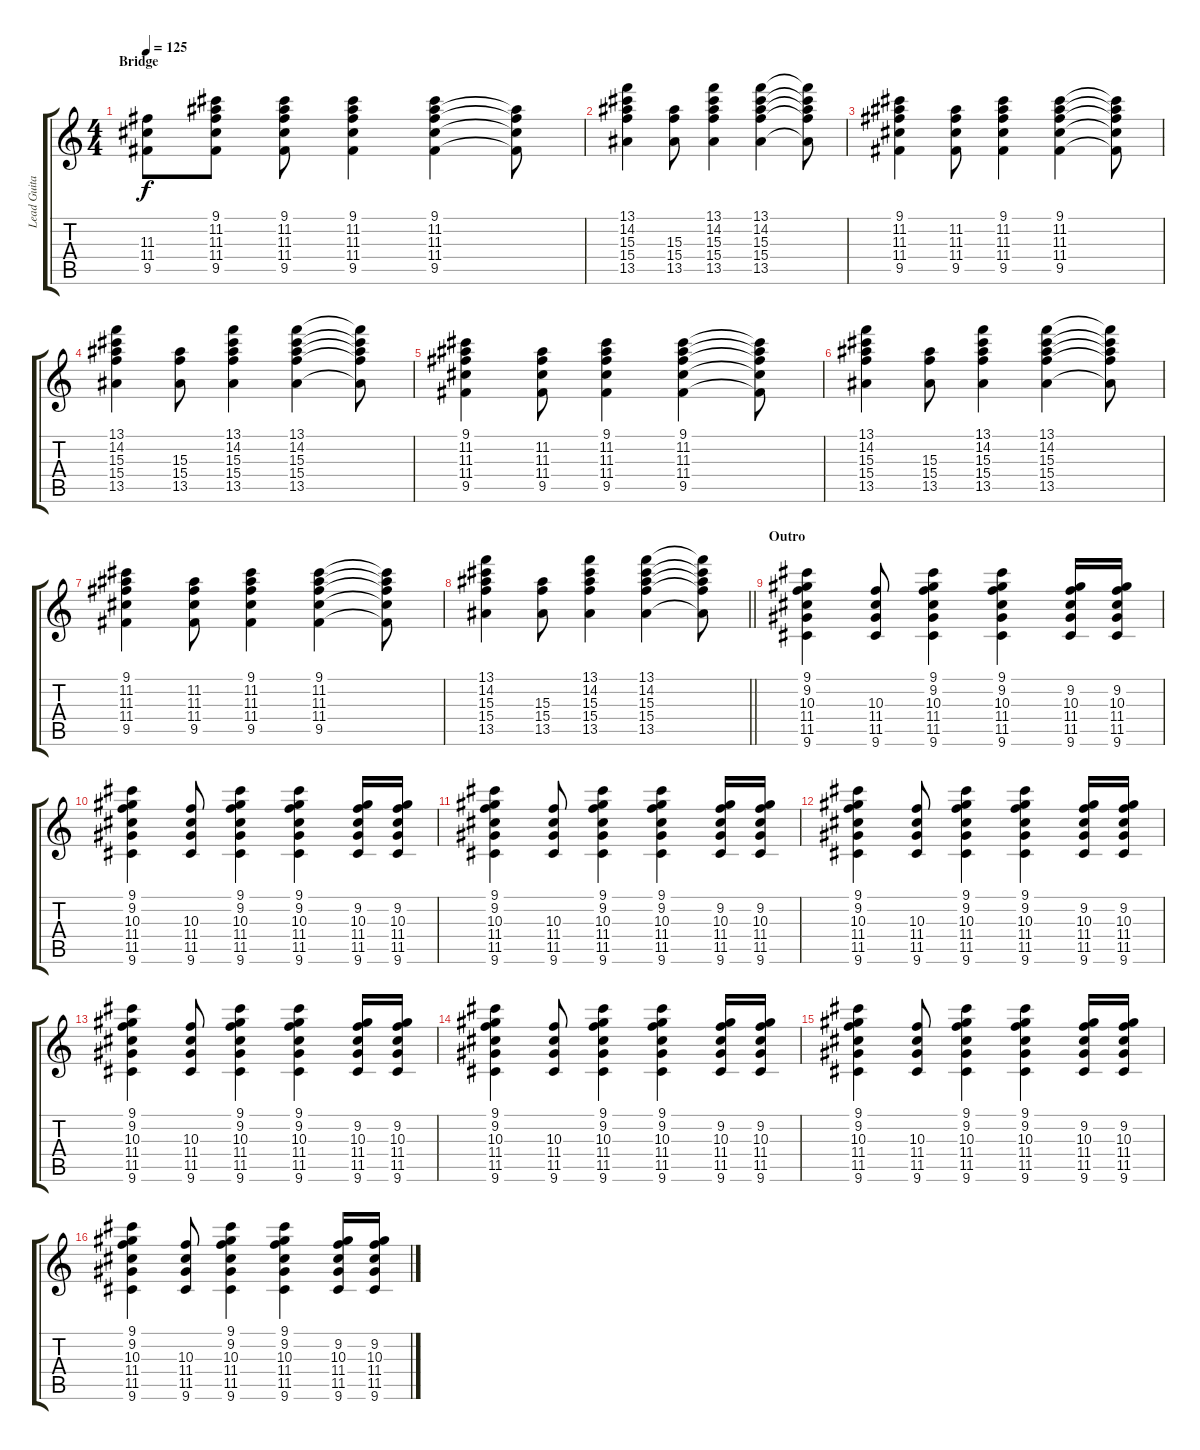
\track ("Lead Guitar" "Lead Guita") {instrument overdrivenguitar}
\staff {score tabs}
\tuning (E4 B3 G3 D3 A2 E2) {hide}
\ts (4 4)
\section ("" "Bridge")
\tempo 125
\clef g2
\ks c
(11.3 11.4 9.5).8{dy f} (9.1 11.2 11.3 11.4 9.5).8 (9.1 11.2 11.3 11.4 9.5).8 (9.1 11.2 11.3 11.4 9.5).4 (9.1 11.2 11.3 11.4 9.5).4 (11.2{t} 11.3{t} 11.4{t} 9.5{t}).8 |
(13.1 14.2 15.3 15.4 13.5).4 (15.3 15.4 13.5).8 (13.1 14.2 15.3 15.4 13.5).4 (13.1 14.2 15.3 15.4 13.5).4 (13.1{t} 14.2{t} 15.3{t} 15.4{t} 13.5{t}).8 |
(9.1 11.2 11.3 11.4 9.5).4 (11.2 11.3 11.4 9.5).8 (9.1 11.2 11.3 11.4 9.5).4 (9.1 11.2 11.3 11.4 9.5).4 (9.1{t} 11.2{t} 11.3{t} 11.4{t} 9.5{t}).8 |
(13.1 14.2 15.3 15.4 13.5).4 (15.3 15.4 13.5).8 (13.1 14.2 15.3 15.4 13.5).4 (13.1 14.2 15.3 15.4 13.5).4 (13.1{t} 14.2{t} 15.3{t} 15.4{t} 13.5{t}).8 |
(9.1 11.2 11.3 11.4 9.5).4 (11.2 11.3 11.4 9.5).8 (9.1 11.2 11.3 11.4 9.5).4 (9.1 11.2 11.3 11.4 9.5).4 (9.1{t} 11.2{t} 11.3{t} 11.4{t} 9.5{t}).8 |
(13.1 14.2 15.3 15.4 13.5).4 (15.3 15.4 13.5).8 (13.1 14.2 15.3 15.4 13.5).4 (13.1 14.2 15.3 15.4 13.5).4 (13.1{t} 14.2{t} 15.3{t} 15.4{t} 13.5{t}).8 |
(9.1 11.2 11.3 11.4 9.5).4 (11.2 11.3 11.4 9.5).8 (9.1 11.2 11.3 11.4 9.5).4 (9.1 11.2 11.3 11.4 9.5).4 (9.1{t} 11.2{t} 11.3{t} 11.4{t} 9.5{t}).8 |
\barLineRight lightlight
(13.1 14.2 15.3 15.4 13.5).4 (15.3 15.4 13.5).8 (13.1 14.2 15.3 15.4 13.5).4 (13.1 14.2 15.3 15.4 13.5).4 (13.1{t} 14.2{t} 15.3{t} 15.4{t} 13.5{t}).8 |
\section ("" "Outro")
(9.1 9.2 10.3 11.4 11.5 9.6).4 (10.3 11.4 11.5 9.6).8 (9.1 9.2 10.3 11.4 11.5 9.6).4 (9.1 9.2 10.3 11.4 11.5 9.6).4 (9.2 10.3 11.4 11.5 9.6).16 (9.2 10.3 11.4 11.5 9.6).16 |
(9.1 9.2 10.3 11.4 11.5 9.6).4 (10.3 11.4 11.5 9.6).8 (9.1 9.2 10.3 11.4 11.5 9.6).4 (9.1 9.2 10.3 11.4 11.5 9.6).4 (9.2 10.3 11.4 11.5 9.6).16 (9.2 10.3 11.4 11.5 9.6).16 |
(9.1 9.2 10.3 11.4 11.5 9.6).4 (10.3 11.4 11.5 9.6).8 (9.1 9.2 10.3 11.4 11.5 9.6).4 (9.1 9.2 10.3 11.4 11.5 9.6).4 (9.2 10.3 11.4 11.5 9.6).16 (9.2 10.3 11.4 11.5 9.6).16 |
(9.1 9.2 10.3 11.4 11.5 9.6).4 (10.3 11.4 11.5 9.6).8 (9.1 9.2 10.3 11.4 11.5 9.6).4 (9.1 9.2 10.3 11.4 11.5 9.6).4 (9.2 10.3 11.4 11.5 9.6).16 (9.2 10.3 11.4 11.5 9.6).16 |
(9.1 9.2 10.3 11.4 11.5 9.6).4 (10.3 11.4 11.5 9.6).8 (9.1 9.2 10.3 11.4 11.5 9.6).4 (9.1 9.2 10.3 11.4 11.5 9.6).4 (9.2 10.3 11.4 11.5 9.6).16 (9.2 10.3 11.4 11.5 9.6).16 |
(9.1 9.2 10.3 11.4 11.5 9.6).4 (10.3 11.4 11.5 9.6).8 (9.1 9.2 10.3 11.4 11.5 9.6).4 (9.1 9.2 10.3 11.4 11.5 9.6).4 (9.2 10.3 11.4 11.5 9.6).16 (9.2 10.3 11.4 11.5 9.6).16 |
(9.1 9.2 10.3 11.4 11.5 9.6).4 (10.3 11.4 11.5 9.6).8 (9.1 9.2 10.3 11.4 11.5 9.6).4 (9.1 9.2 10.3 11.4 11.5 9.6).4 (9.2 10.3 11.4 11.5 9.6).16 (9.2 10.3 11.4 11.5 9.6).16 |
(9.1 9.2 10.3 11.4 11.5 9.6).4 (10.3 11.4 11.5 9.6).8 (9.1 9.2 10.3 11.4 11.5 9.6).4 (9.1 9.2 10.3 11.4 11.5 9.6).4 (9.2 10.3 11.4 11.5 9.6).16 (9.2 10.3 11.4 11.5 9.6).16
